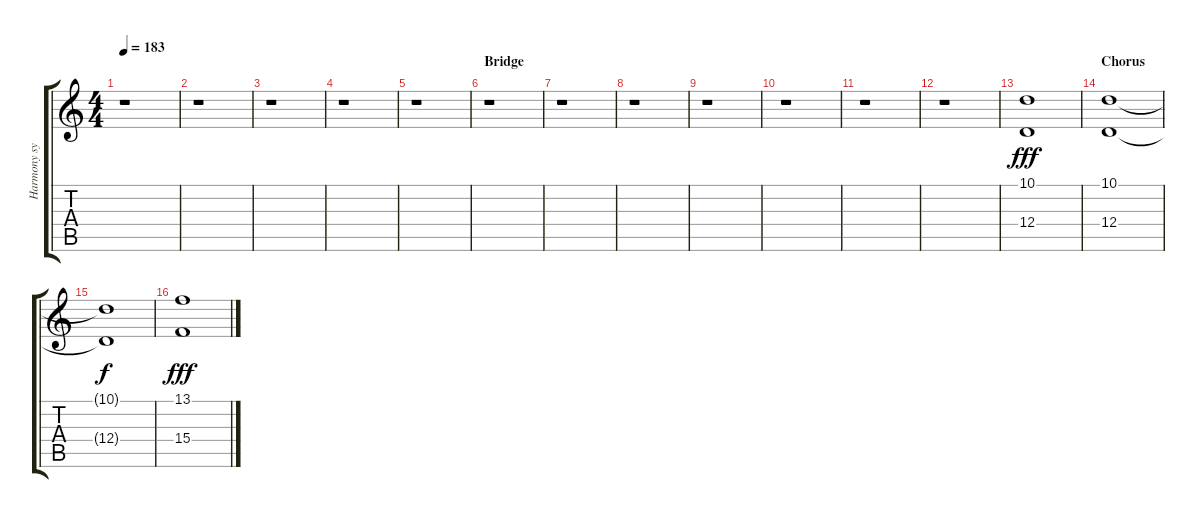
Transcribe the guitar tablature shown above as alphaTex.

\track ("Harmony synth (strings) / Chords" "Harmony sy") {instrument stringensemble2}
\staff {score tabs}
\tuning (E4 B3 G3 D3 A2 E2) {hide}
\ts (4 4)
\tempo 183
\clef g2
\ks c
r.1{dy f} |
r.1 |
r.1 |
r.1 |
r.1 |
\section ("" "Bridge")
r.1 |
r.1 |
r.1 |
r.1 |
r.1 |
r.1 |
r.1 |
(10.1 12.4).1{dy fff} |
\section ("" "Chorus")
(10.1 12.4).1 |
(10.1{t} 12.4{t}).1{dy f} |
(13.1 15.4).1{dy fff}
